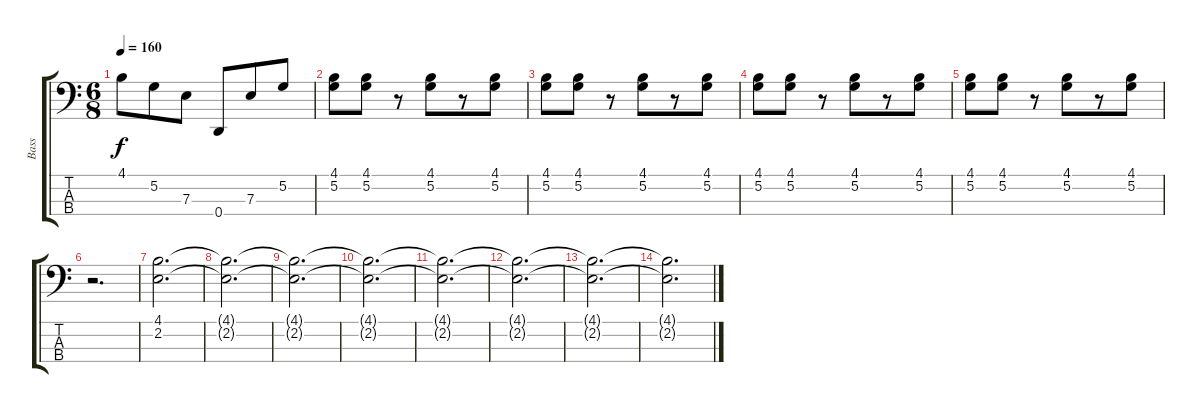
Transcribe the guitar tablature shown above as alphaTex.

\track ("Bass" "Bass") {instrument electricbassfinger}
\staff {score tabs}
\tuning (G2 D2 A1 D1) {hide}
\ts (6 8)
\tempo 160
\clef f4
\ks c
4.1.8{dy f} 5.2.8 7.3.8 0.4.8 7.3.8 5.2.8 |
(4.1 5.2).8 (4.1 5.2).8 r.8 (4.1 5.2).8 r.8 (4.1 5.2).8 |
(4.1 5.2).8 (4.1 5.2).8 r.8 (4.1 5.2).8 r.8 (4.1 5.2).8 |
(4.1 5.2).8 (4.1 5.2).8 r.8 (4.1 5.2).8 r.8 (4.1 5.2).8 |
(4.1 5.2).8 (4.1 5.2).8 r.8 (4.1 5.2).8 r.8 (4.1 5.2).8 |
r.2{d} |
(4.1 2.2).2{d} |
(4.1{t} 2.2{t}).2{d} |
(4.1{t} 2.2{t}).2{d} |
(4.1{t} 2.2{t}).2{d} |
(4.1{t} 2.2{t}).2{d} |
(4.1{t} 2.2{t}).2{d} |
(4.1{t} 2.2{t}).2{d} |
(4.1{t} 2.2{t}).2{d}
